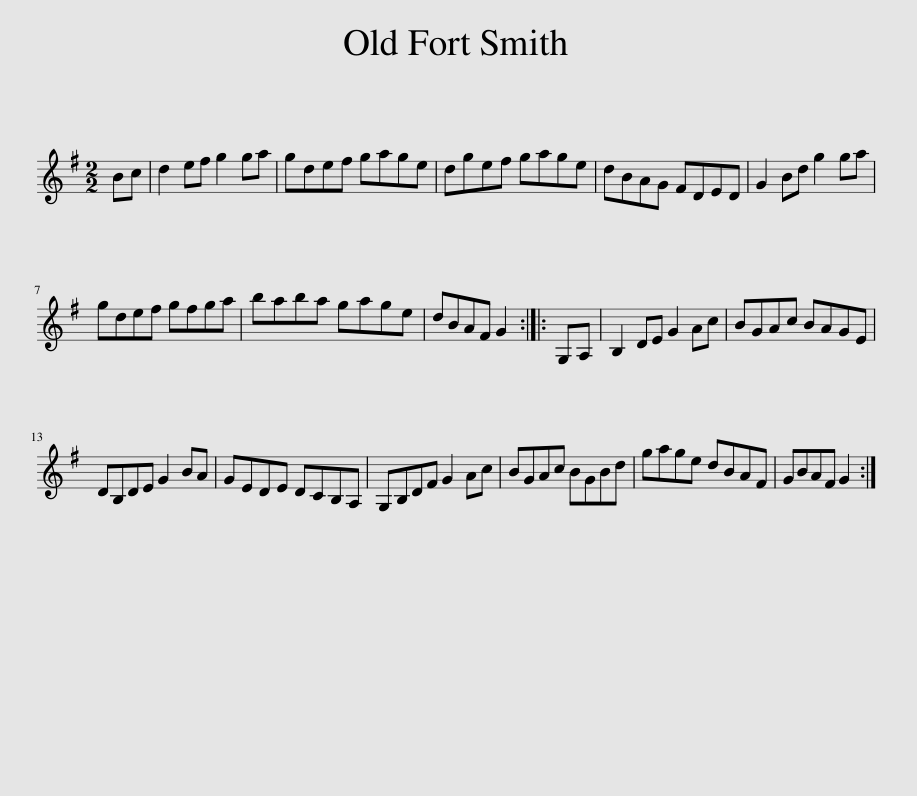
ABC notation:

X:1
L:1/8
M:2/2
I:linebreak $
K:G
V:1 treble
V:1
 Bc | d2 ef g2 ga | gdef gage | dgef gage | dBAG FDED | %5
 G2 Bd g2 ga |$ gdef gfga | baba gage | dBAF G2 :: G,A, | %10
 B,2 DE G2 Ac | BGAc BAGE |$ DB,DE G2 BA | GEDE DCB,A, | G,B,DF G2 Ac | %15
 BGAc BGBd | gage dBAF | GBAF G2 :| %18
